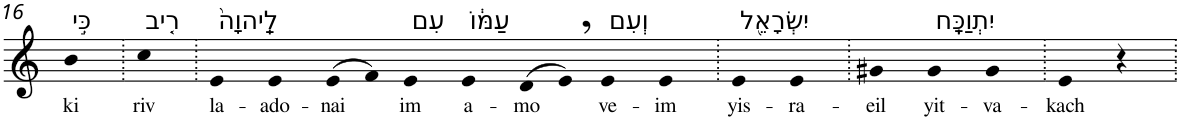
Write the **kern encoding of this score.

**kern	**text
*part1	*part1
*staff1	*staff1
*I"Piano	*
*I'Pno	*
!!LO:PB:g=z
*clefG2	*
*k[]	*
=16	=16
!LO:TX:a:t=כִּ֣י	!
!	!LO:LY:b
4b	ki
=17.	=17.
!LO:TX:a:t=רִ֤יב	!
!	!LO:LY:b
4cc	riv
=18.	=18.
!LO:TX:a:t=לַֽיהוָה֙	!
!	!LO:LY:b
4e	la-
!	!LO:LY:b
4e	-ado-
!	!LO:LY:b
(>8e	-nai
8f)	.
!LO:TX:a:t=עִם	!
!	!LO:LY:b
4e	im
!LO:TX:a:t=עַמּ֔וֹ	!
!	!LO:LY:b
4e	a-
!	!LO:LY:b
(>8d	-mo
8e,)	.
!LO:TX:a:t=וְעִם	!
!	!LO:LY:b
4e	ve-
!	!LO:LY:b
4e	-im
=19.	=19.
!LO:TX:a:t=יִשְׂרָאֵ֖ל	!
!	!LO:LY:b
4e	yis-
!	!LO:LY:b
4e	-ra-
=20.	=20.
!	!LO:LY:b
4g#X	-eil
!LO:TX:a:t=יִתְוַכָּֽח	!
!	!LO:LY:b
4g#	yit-
!	!LO:LY:b
4g#	-va-
=21.	=21.
!	!LO:LY:b
4e	-kach
4r	.
=.	=.
*-	*-
